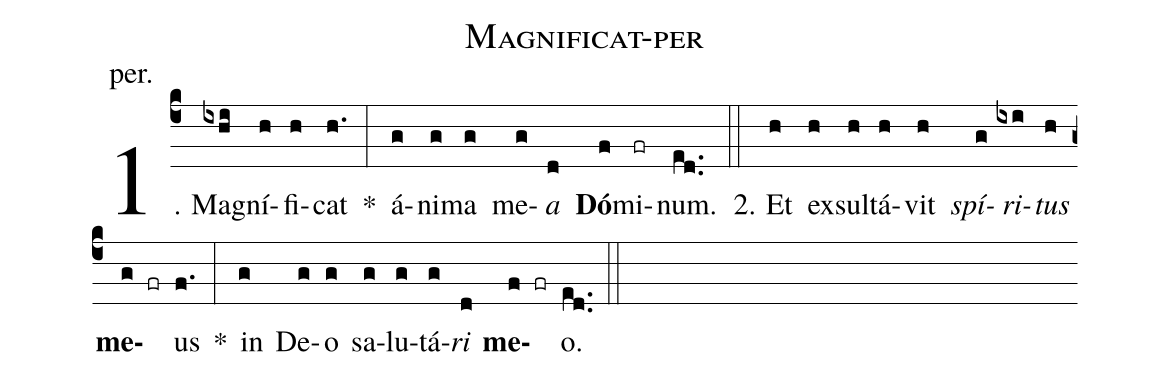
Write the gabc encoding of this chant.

name: Magnificat-per;
annotation: per.;
%%
(c4)1. Ma(ixhi)gní(h)fi(h)cat(h.) *(:) á(g)ni(g)ma(g) me(g)<i>a</i>(d) <b>Dó</b>(f)mi(fr)num.(ed..) (::)
2. Et(h) ex(h)sul(h)tá(h)vit(h) <i>spí</i>(g)<i>ri</i>(ixi)<i>tus</i>(h) <b>me</b>(g fr)us(f.) *(:) in(g) De(g)o(g) sa(g)lu(g)tá(g)<i>ri</i>(d) <b>me</b>(f fr)o.(ed..) (::)
